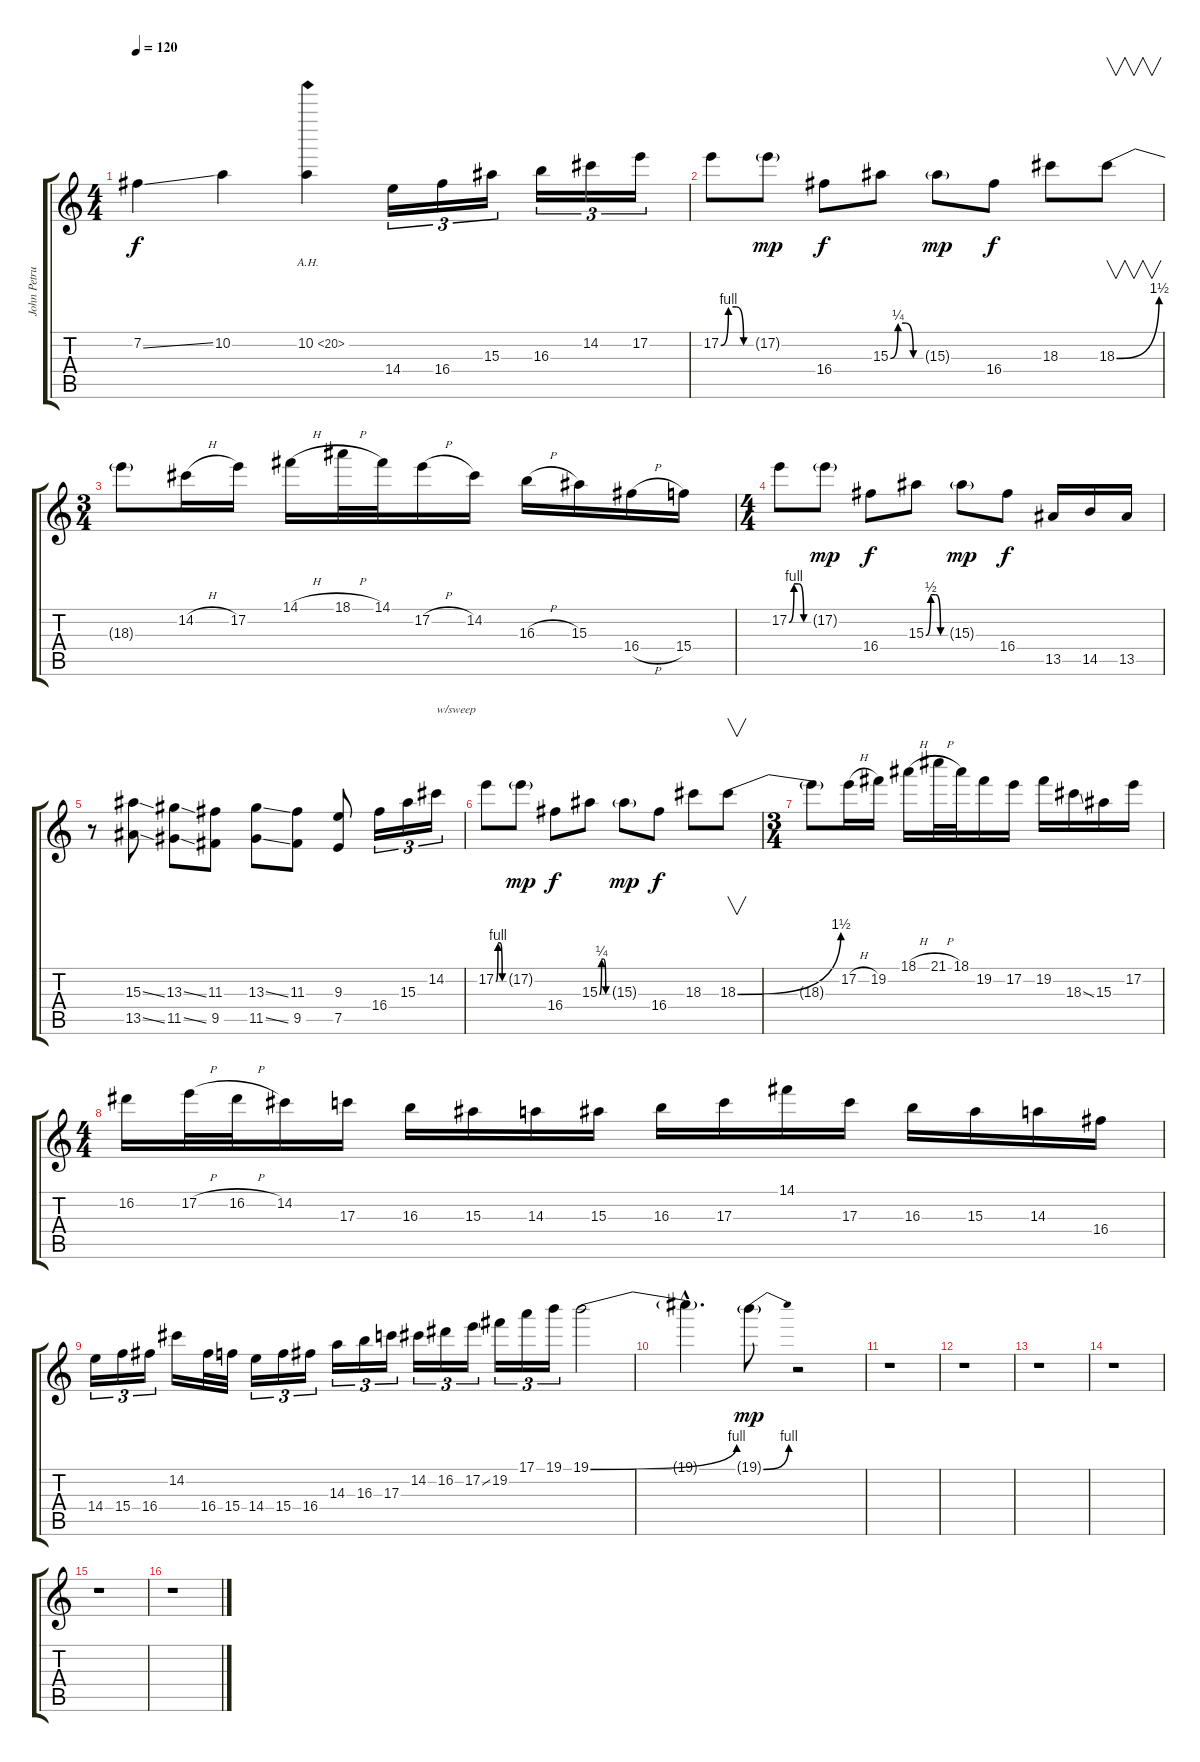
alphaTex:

\track ("John Petrucci (lead)" "John Petru") {instrument distortionguitar}
\staff {score tabs}
\tuning (E4 B3 G3 D3 A2 D2) {hide}
\ts (4 4)
\tempo 120
\clef g2
\ks c
7.2{ss}.4{dy f} 10.2.4 10.2{ah 10}.4 14.4.16{tu (3 2)} 16.4.16{tu (3 2)} 15.3.16{tu (3 2)} 16.3.16{tu (3 2)} 14.2.16{tu (3 2)} 17.2.16{tu (3 2)} |
17.2{be (custom 0 0 15 4 30 4 45 0 60 0)}.8 17.2{g}.8{dy mp} 16.4.8{dy f} 15.3{be (custom 0 0 15 1 30 1 45 0 60 0)}.8 15.3{g}.8{dy mp} 16.4.8{dy f} 18.3.8 18.3{be (bend 0 0 60 6)}.8{v} |
\ts (3 4)
18.3{t}.8 14.2{h}.16 17.2.16 14.1{h}.16 18.1{h}.32 14.1.32 17.2{h}.16 14.2.16 16.3{h}.16 15.3.16 16.4{h}.16 15.4.16 |
\ts (4 4)
17.2{be (custom 0 0 15 4 30 4 45 0 60 0)}.8 17.2{g}.8{dy mp} 16.4.8{dy f} 15.3{be (custom 0 0 15 2 30 2 45 0 60 0)}.8 15.3{g}.8{dy mp} 16.4.8{dy f} 13.5.16 14.5.16 13.5.16 |
r.8 (15.3{ss} 13.5{ss}).8 (13.3{ss} 11.5{ss}).8 (11.3 9.5).8 (13.3{ss} 11.5{ss}).8 (11.3 9.5).8 (9.3 7.5).8 16.4.16{tu (3 2)} 15.3.16{tu (3 2)} 14.2.16{tu (3 2) txt "w/sweep"} |
17.2{be (custom 0 0 15 4 30 4 45 0 60 0)}.8 17.2{g}.8{dy mp} 16.4.8{dy f} 15.3{be (custom 0 0 15 1 30 1 45 0 60 0)}.8 15.3{g}.8{dy mp} 16.4.8{dy f} 18.3.8 18.3{be (bend 0 0 60 6)}.8{v} |
\ts (3 4)
18.3{t}.8 17.2{h}.16 19.2.16 18.1{h}.16 21.1{h}.32 18.1.32 19.2.16 17.2.16 19.2.16 18.3{ss}.16 15.3.16 17.2.16 |
\ts (4 4)
16.2.16 17.2{h}.32 16.2{h}.32 14.2.16 17.3.16 16.3.16 15.3.16 14.3.16 15.3.16 16.3.16 17.3.16 14.1.16 17.3.16 16.3.16 15.3.16 14.3.16 16.4.16 |
14.4.16{tu (3 2)} 15.4.16{tu (3 2)} 16.4.16{tu (3 2)} 14.2.16 16.4.32 15.4.32 14.4.16{tu (3 2)} 15.4.16{tu (3 2)} 16.4.16{tu (3 2)} 14.3.16{tu (3 2)} 16.3.16{tu (3 2)} 17.3.16{tu (3 2)} 14.2.16{tu (3 2)} 16.2.16{tu (3 2)} 17.2{ss}.16{tu (3 2)} 19.2.16{tu (3 2)} 17.1.16{tu (3 2)} 19.1.16{tu (3 2)} 19.1{be (bend 0 0 60 4)}.2 |
19.1{hac t}.4{d} 19.1{be (bend 0 0 60 4) g}.8{dy mp} r.2 |
r.1 |
r.1 |
r.1 |
r.1 |
r.1 |
r.1
